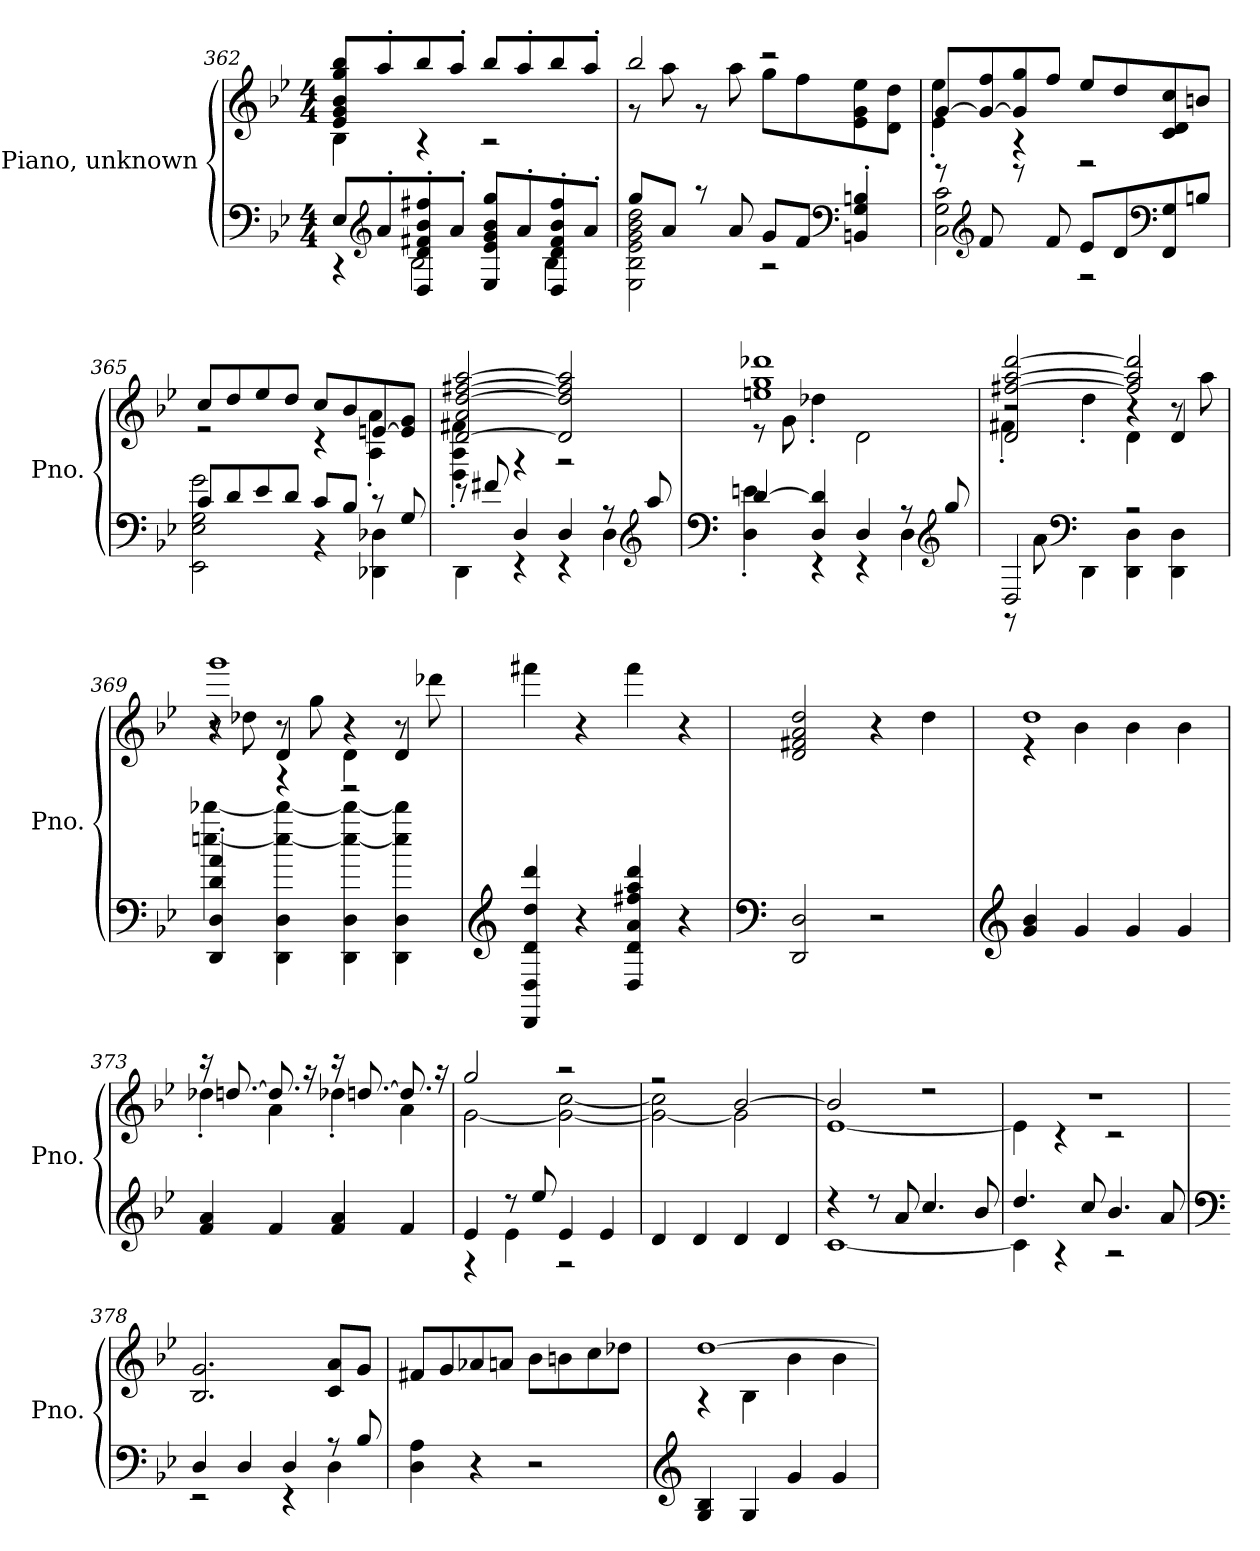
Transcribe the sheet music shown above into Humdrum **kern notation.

**kern	**kern
*part1	*part1
*staff2	*staff1
*I"Piano, unknown	*
*I'Pno.	*
!!LO:PB:g=z
*clefF4	*clefG2
*k[b-e-]	*k[b-e-]
*M4/4	*M4/4
=362	=362
*^	*^
8E-/L	4r	8e-/ 8g/ 8b-/ 8gg/ 8bb-/L	4B-\
*clefG2	*	*	*
8a'/	.	8aa'/	.
8D/' 8d/' 8f#X/' 8b-/' 8ff#X/'	2B-\	8bb-/	4r
8a'/J	.	8aa'/J	.
8E-/ 8e-/ 8g/ 8b-/ 8gg/L	.	8bb-/L	2r
8a'/	.	8aa'/	.
8D/' 8d/' 8f#/' 8b-/' 8ff#/'	4B-\	8bb-/	.
8a'/J	.	8aa'/J	.
=363	=363	=363	=363
8gg/L	2E-\ 2B-\ 2e-\ 2g\ 2b-\ 2dd\	2bb-/	8r
8a/J	.	.	8aa\
8r	.	.	8r
8a/	.	.	8aa\
8g/L	2r	2r	8gg\L
8f/J	.	.	8ff\
*clefF4	*	*	*
4BBn/' 4G/' 4Bn/'	.	.	8e-\ 8g\ 8ee-\
.	.	.	8d\ 8dd\J
=364	=364	=364	=364
8r	2C\ 2G\ 2c\	[8g/L	4e-\' 4ee-\'
*clefG2	*	*	*
8f/	.	8g/_ 8ff/	.
8r	.	8g/] 8gg/	4r
8f/	.	8ff/J	.
8e-/L	2r	8ee-/L	2r
8d/	.	8dd/	.
*clefF4	*	*	*
8FF/ 8G/	.	8c/ 8d/ 8cc/	.
8Bn/J	.	8bn/J	.
!!LO:LB:g=z	!!
=365	=365	=365	=365
8c/L	2EE-\ 2E-\ 2G\ 2g\	8cc/L	2r
8d/	.	8dd/	.
8e-/	.	8ee-/	.
8d/J	.	8dd/J	.
8c/L	4r	8cc/L	4r
8B-/J	.	8b-/	.
8r	4DD-X\ 4D-X\	[8en/	4A\' 4a\'
8G/	.	8e/] 8g/J	.
=366	=366	=366	=366
8r	4DD\	[2d/ 2a/ [2dd/ [2ff#X/ [2aa/	4D\' 4A\' 4f#X\'
8f#X/	.	.	.
4D/	4r	.	4r
4D/	4r	2d/] 2dd/] 2ff#/] 2aa/]	2r
8r	4D\	.	.
*clefG2	*	*	*
8aa/	.	.	.
=367	=367	=367	=367
*clefF4	*	*	*
[4d/	4D\' 4en\'	1een 1gg 1ddd-X	8r
.	.	.	8g\
4D/ 4d/]	4r	.	4dd-X'\
4D/	4r	.	2d\
8r	4D\	.	.
*clefG2	*	*	*
8gg/	.	.	.
!!LO:LB:g=z
=368	=368	=368	=368
*	*	*	*^
2D/	8r	2d/ [2ff#X/ [2aa/ [2ddd/	4f#X'\	2r
.	8a\	.	.	.
*clefF4	*	*	*	*
.	4DD\	.	4dd'\	.
2r	4DD\ 4D\	2ff#/] 2aa/] 2ddd/]	4d\	4r
.	4DD\ 4D\	.	8r	4d/
.	.	.	8aa\	.
=369	=369	=369	=369	=369
4DD/' 4D/' 4d/' 4a/'	[4een\ [4ddd-X\	1ggg	8r	4r
.	.	.	8dd-X\	.
4r	4DD\ 4D\ 4ee\_ 4ddd-\_	.	8r	4d/
.	.	.	8gg\	.
2r	4DD\ 4D\ 4ee\_ 4ddd-\_	.	4d\	4r
.	4DD\ 4D\ 4ee\] 4ddd-\]	.	8r	4d/
.	.	.	8ddd-X\	.
*v	*v	*	*	*
*	*v	*v	*v
=370	=370
*clefG2	*
4DD/ 4D/ 4d/ 4dd/ 4ddd/	4fff#X\
4r	4r
4D/ 4d/ 4a/ 4ff#X/ 4aa/ 4ddd/	4fff#\
4r	4r
=371	=371
*clefF4	*
2DD/ 2D/	2d/ 2f#X/ 2a/ 2dd/
2r	4r
.	4dd\
=372	=372
*clefG2	*
*	*^
4g/ 4b-/	1dd	4r
4g/	.	4b-\
4g/	.	4b-\
4g/	.	4b-\
!!LO:LB:g=z	!!
=373	=373	=373
4f/ 4a/	16r	4dd-X'\
.	[8.ddn/	.
4f/	8.dd/]	4a\
.	16r	.
4f/ 4a/	16r	4dd-X'\
.	[8.ddn/	.
4f/	8.dd/]	4a\
.	16r	.
=374	=374	=374
*^	*	*
4e-/	4r	2gg/	[2g\
8r	4e-\	.	.
8ee-/	.	.	.
4e-/	2r	2r	2g\_ [2cc\
4e-/	.	.	.
*v	*v	*	*
=375	=375	=375
4d/	2r	2g\_ 2cc\]
4d/	.	.
4d/	[2b-/	2g\]
4d/	.	.
=376	=376	=376
*^	*	*
4r	[1c	2b-/]	[1e-
8r	.	.	.
8a/	.	.	.
4.cc/	.	2r	.
8b-/	.	.	.
=377	=377	=377	=377
4.dd/	4c\]	1r	4e-\]
.	4r	.	4r
8cc/	.	.	.
4.b-/	2r	.	2r
8a/	.	.	.
*	*	*v	*v
!!LO:LB:g=z
=378	=378	=378
*clefF4	*	*
4D/	2r	2.B-/ 2.g/
4D/	.	.
4D/	4r	.
8r	4D\	8c/ 8a/L
8B-/	.	8g/J
*v	*v	*
=379	=379
4D\ 4A\	8f#X/L
.	8g/
4r	8a-X/
.	8an/J
2r	8b-\L
.	8bn\
.	8cc\
.	8dd-X\J
=380	=380
*clefG2	*
*	*^
4G/ 4B-/	[1dd	4r
4G/	.	4B-\
4g/	.	4b-\
4g/	.	4b-\
*	*v	*v
=	=
*-	*-
